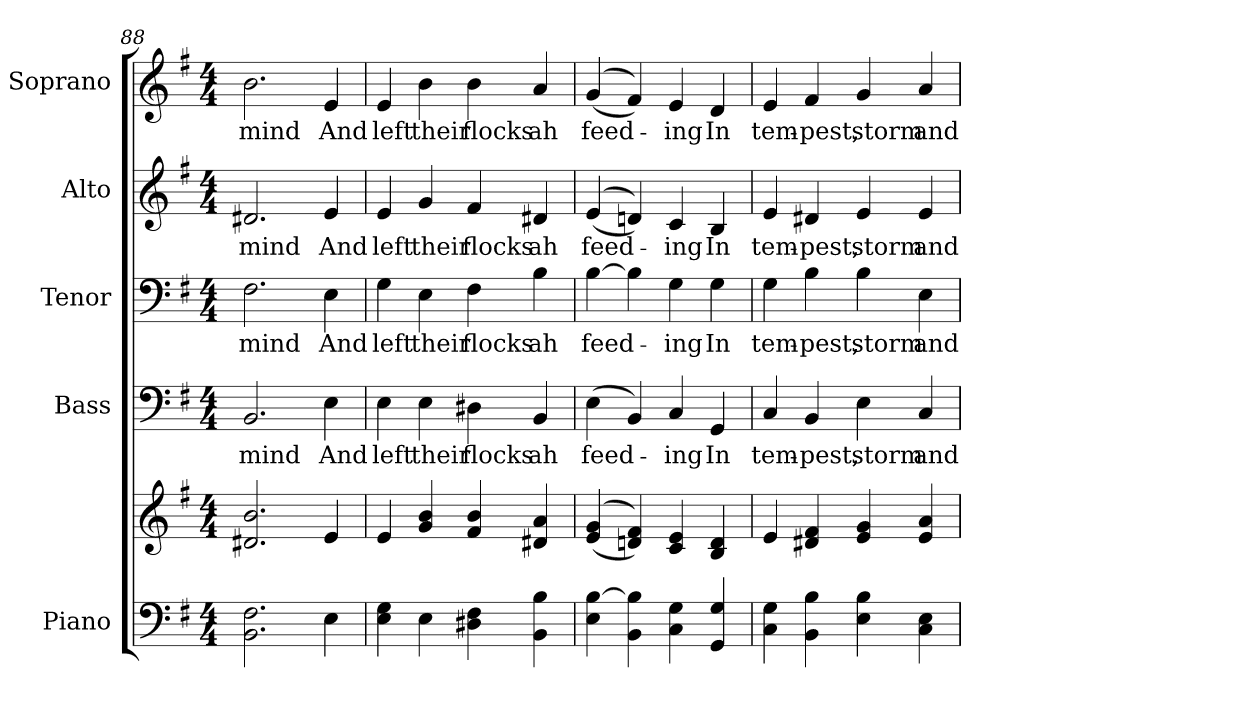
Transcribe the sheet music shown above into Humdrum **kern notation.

**kern	**kern	**kern	**text	**kern	**text	**kern	**text	**kern	**text
*part5	*part5	*part4	*part4	*part3	*part3	*part2	*part2	*part1	*part1
*staff6	*staff5	*staff4	*staff4	*staff3	*staff3	*staff2	*staff2	*staff1	*staff1
*I"Piano	*	*I"Bass	*	*I"Tenor	*	*I"Alto	*	*I"Soprano	*
*I'Pno.	*	*I'B.	*	*I'T.	*	*I'A.	*	*I'S.	*
!!LO:PB:g=z
*clefF4	*clefG2	*clefF4	*	*clefF4	*	*clefG2	*	*clefG2	*
*k[f#]	*k[f#]	*k[f#]	*	*k[f#]	*	*k[f#]	*	*k[f#]	*
*G:	*G:	*G:	*	*G:	*	*G:	*	*G:	*
*M4/4	*M4/4	*M4/4	*	*M4/4	*	*M4/4	*	*M4/4	*
=88	=88	=88	=88	=88	=88	=88	=88	=88	=88
!	!	!	!LO:LY:b:color=#000000	!	!	!	!	!	!
!	!	!	!	!	!LO:LY:b:color=#000000	!	!	!	!
!	!	!	!	!	!	!	!LO:LY:b:color=#000000	!	!
!	!	!	!	!	!	!	!	!	!LO:LY:b:color=#000000
2.BBi\ 2.F#i	2.d#Xi/ 2.bi	2.BBi/	mind	2.F#i\	mind	2.d#Xi/	mind	2.bi\	mind
!	!	!	!LO:LY:b:color=#000000	!	!	!	!	!	!
!	!	!	!	!	!LO:LY:b:color=#000000	!	!	!	!
!	!	!	!	!	!	!	!LO:LY:b:color=#000000	!	!
!	!	!	!	!	!	!	!	!	!LO:LY:b:color=#000000
4Ei\	4ei/	4Ei\	And	4Ei\	And	4ei/	And	4ei/	And
=89	=89	=89	=89	=89	=89	=89	=89	=89	=89
!	!	!	!LO:LY:b:color=#000000	!	!	!	!	!	!
!	!	!	!	!	!LO:LY:b:color=#000000	!	!	!	!
!	!	!	!	!	!	!	!LO:LY:b:color=#000000	!	!
!	!	!	!	!	!	!	!	!	!LO:LY:b:color=#000000
4Ei\ 4Gi	4ei/	4Ei\	left	4Gi\	left	4ei/	left	4ei/	left
!	!	!	!LO:LY:b:color=#000000	!	!	!	!	!	!
!	!	!	!	!	!LO:LY:b:color=#000000	!	!	!	!
!	!	!	!	!	!	!	!LO:LY:b:color=#000000	!	!
!	!	!	!	!	!	!	!	!	!LO:LY:b:color=#000000
4Ei\	4gi/ 4bi	4Ei\	their	4Ei\	their	4gi/	their	4bi\	their
!	!	!	!LO:LY:b:color=#000000	!	!	!	!	!	!
!	!	!	!	!	!LO:LY:b:color=#000000	!	!	!	!
!	!	!	!	!	!	!	!LO:LY:b:color=#000000	!	!
!	!	!	!	!	!	!	!	!	!LO:LY:b:color=#000000
4D#Xi\ 4F#i	4f#i/ 4bi	4D#Xi\	flocks	4F#i\	flocks	4f#i/	flocks	4bi\	flocks
!	!	!	!LO:LY:b:color=#000000	!	!	!	!	!	!
!	!	!	!	!	!LO:LY:b:color=#000000	!	!	!	!
!	!	!	!	!	!	!	!LO:LY:b:color=#000000	!	!
!	!	!	!	!	!	!	!	!	!LO:LY:b:color=#000000
4BBi\ 4Bi	4d#Xi/ 4ai	4BBi/	ah	4Bi\	ah	4d#Xi/	ah	4ai/	ah
!!LO:PB:g=z
=90	=90	=90	=90	=90	=90	=90	=90	=90	=90
!	!	!	!LO:LY:b:color=#000000	!	!	!	!	!	!
!	!	!	!	!	!LO:LY:b:color=#000000	!	!	!	!
!	!	!	!	!	!	!	!LO:LY:b:color=#000000	!	!
!	!	!	!	!	!	!	!	!	!LO:LY:b:color=#000000
4Ei\ [>4Bi	((4ei/ 4gi	(4Ei\	feed-	[>4Bi\	feed-	((4ei/	feed-	((4gi/	feed-
4BBi\ 4Bi]	4dni/ 4f#i))	4BBi/)	.	4Bi\]	.	4dni/))	.	4f#i/))	.
!	!	!	!LO:LY:b:color=#000000	!	!	!	!	!	!
!	!	!	!	!	!LO:LY:b:color=#000000	!	!	!	!
!	!	!	!	!	!	!	!LO:LY:b:color=#000000	!	!
!	!	!	!	!	!	!	!	!	!LO:LY:b:color=#000000
4Ci\ 4Gi	4ci/ 4ei	4Ci/	-ing	4Gi\	-ing	4ci/	-ing	4ei/	-ing
!	!	!	!LO:LY:b:color=#000000	!	!	!	!	!	!
!	!	!	!	!	!LO:LY:b:color=#000000	!	!	!	!
!	!	!	!	!	!	!	!LO:LY:b:color=#000000	!	!
!	!	!	!	!	!	!	!	!	!LO:LY:b:color=#000000
4GGi/ 4Gi	4Bi/ 4di	4GGi/	In	4Gi\	In	4Bi/	In	4di/	In
=91	=91	=91	=91	=91	=91	=91	=91	=91	=91
!	!	!	!LO:LY:b:color=#000000	!	!	!	!	!	!
!	!	!	!	!	!LO:LY:b:color=#000000	!	!	!	!
!	!	!	!	!	!	!	!LO:LY:b:color=#000000	!	!
!	!	!	!	!	!	!	!	!	!LO:LY:b:color=#000000
4Ci\ 4Gi	4ei/	4Ci/	tem-	4Gi\	tem-	4ei/	tem-	4ei/	tem-
!	!	!	!LO:LY:b:color=#000000	!	!	!	!	!	!
!	!	!	!	!	!LO:LY:b:color=#000000	!	!	!	!
!	!	!	!	!	!	!	!LO:LY:b:color=#000000	!	!
!	!	!	!	!	!	!	!	!	!LO:LY:b:color=#000000
4BBi\ 4Bi	4d#Xi/ 4f#i	4BBi/	-pest,	4Bi\	-pest,	4d#Xi/	-pest,	4f#i/	-pest,
!	!	!	!LO:LY:b:color=#000000	!	!	!	!	!	!
!	!	!	!	!	!LO:LY:b:color=#000000	!	!	!	!
!	!	!	!	!	!	!	!LO:LY:b:color=#000000	!	!
!	!	!	!	!	!	!	!	!	!LO:LY:b:color=#000000
4Ei\ 4Bi	4ei/ 4gi	4Ei\	storm	4Bi\	storm	4ei/	storm	4gi/	storm
!	!	!	!LO:LY:b:color=#000000	!	!	!	!	!	!
!	!	!	!	!	!LO:LY:b:color=#000000	!	!	!	!
!	!	!	!	!	!	!	!LO:LY:b:color=#000000	!	!
!	!	!	!	!	!	!	!	!	!LO:LY:b:color=#000000
4Ci\ 4Ei	4ei/ 4ai	4Ci/	and	4Ei\	and	4ei/	and	4ai/	and
=	=	=	=	=	=	=	=	=	=
*-	*-	*-	*-	*-	*-	*-	*-	*-	*-
